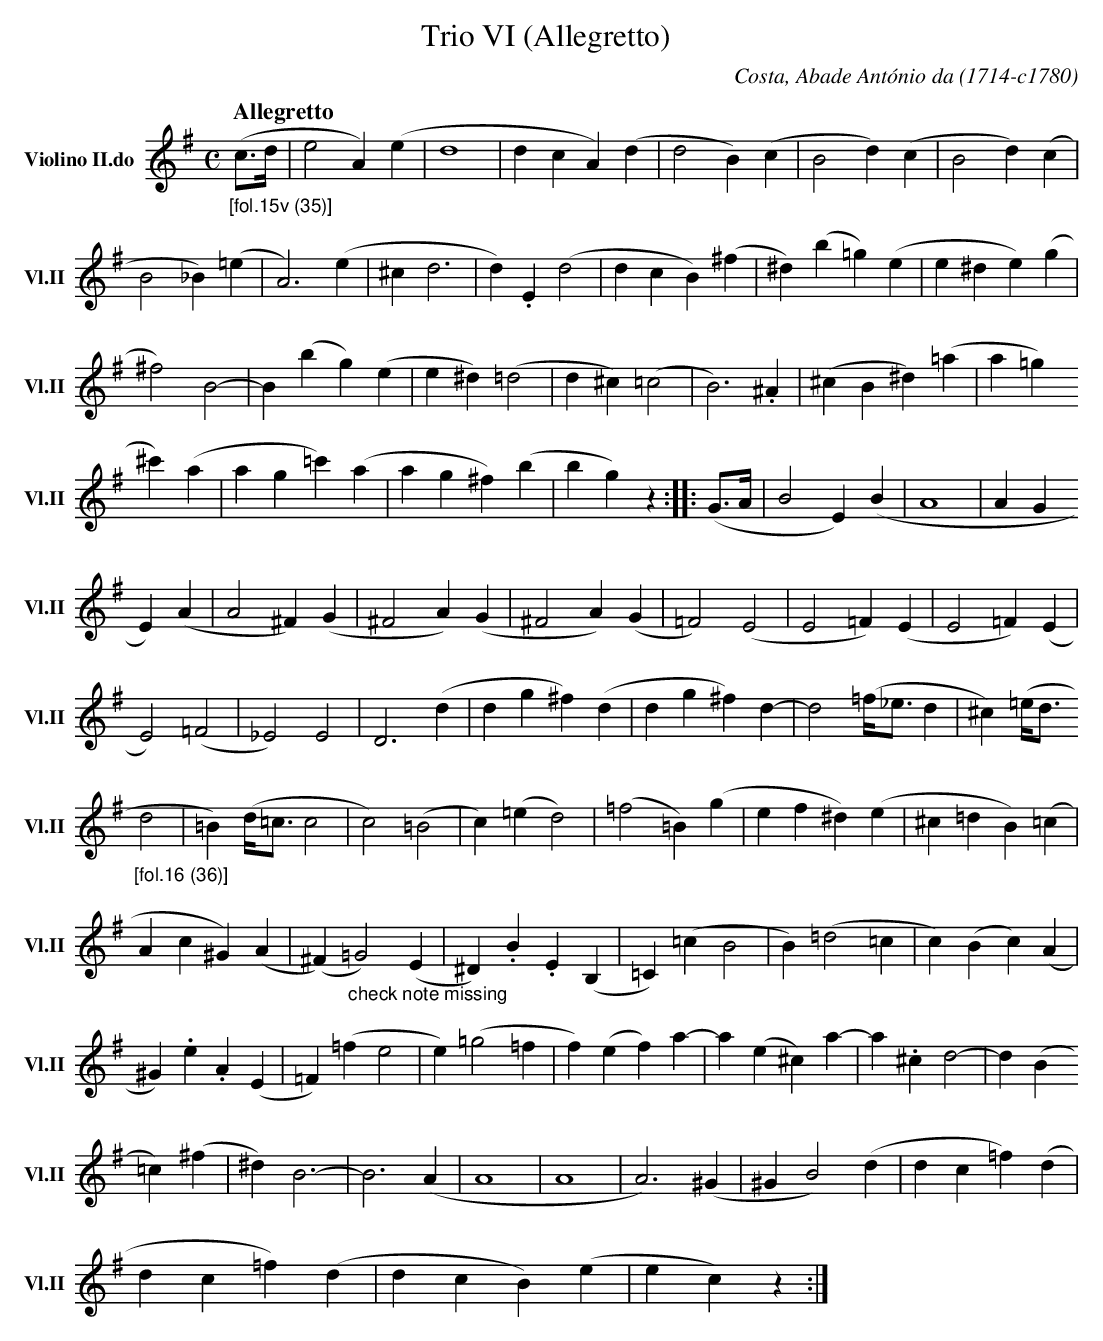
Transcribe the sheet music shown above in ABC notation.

X:1
T:Trio VI (Allegretto)
C:Costa, Abade Ant\'onio da (1714-c1780)
M:C
L:1/4
K:G
V: 2 clef=treble name="Violino II.do" sname="Vl.II"
%%staves  2
   [Q:"Allegretto"] "_[fol.15v (35)]" (c/>d/ | e2A) (e | d4 | d c A) (d | d2B) (c | B2 d) (c | B2d) (c |
B2 _B) (=e | A3) (e | ^c d3 | d) .E (d2 | d c B) (^f | ^d) (b =g) (e | e ^d e) (g |
^f2) B2- | B (b g) (e | e ^d) (=d2 | d ^c) (=c2 | B3) .^A | (^c B ^d) (=a | a =g)
^c') (a | a g =c') (a | a g ^f) (b | b g) z :|: (G/>A/ | B2 E) (B | A4 | A G
E) (A | A2 ^F) (G | ^F2 A) (G | ^F2 A) (G | =F2) (E2 | E2 =F) (E | E2 =F) (E |
E2) (=F2 | _E2) E2- | D3 (d | d g ^f) (d | d g ^f) d- | d2 (=f/<_e/ d | ^c) (=e/<d/
"_[fol.16 (36)]" d2 | =B) (d/<=c/ c2 | c2) (=B2 | c) (=e d2) | (=f2 =B) (g | e f ^d) (e | ^c =dB) (=c |
A c ^G) (A | (^F) "_check note missing" =G2)  (E | ^D) .B .E (B, | =C) (=c B2 | B) (=d2 =c | c) (B c) (A |
^G) .e .A (E | =F) (=f e2 | e) (=g2 =f | f) (e f) a- | a (e ^c) a- | a .^c d2- | d (B
=c) (^f | ^d) B3- | B3 (A | A4 | A4 | A3) (^G | ^G B2) (d | d c =f) (d |
d c =f) (d | d c B) (e | e c) z :|]
